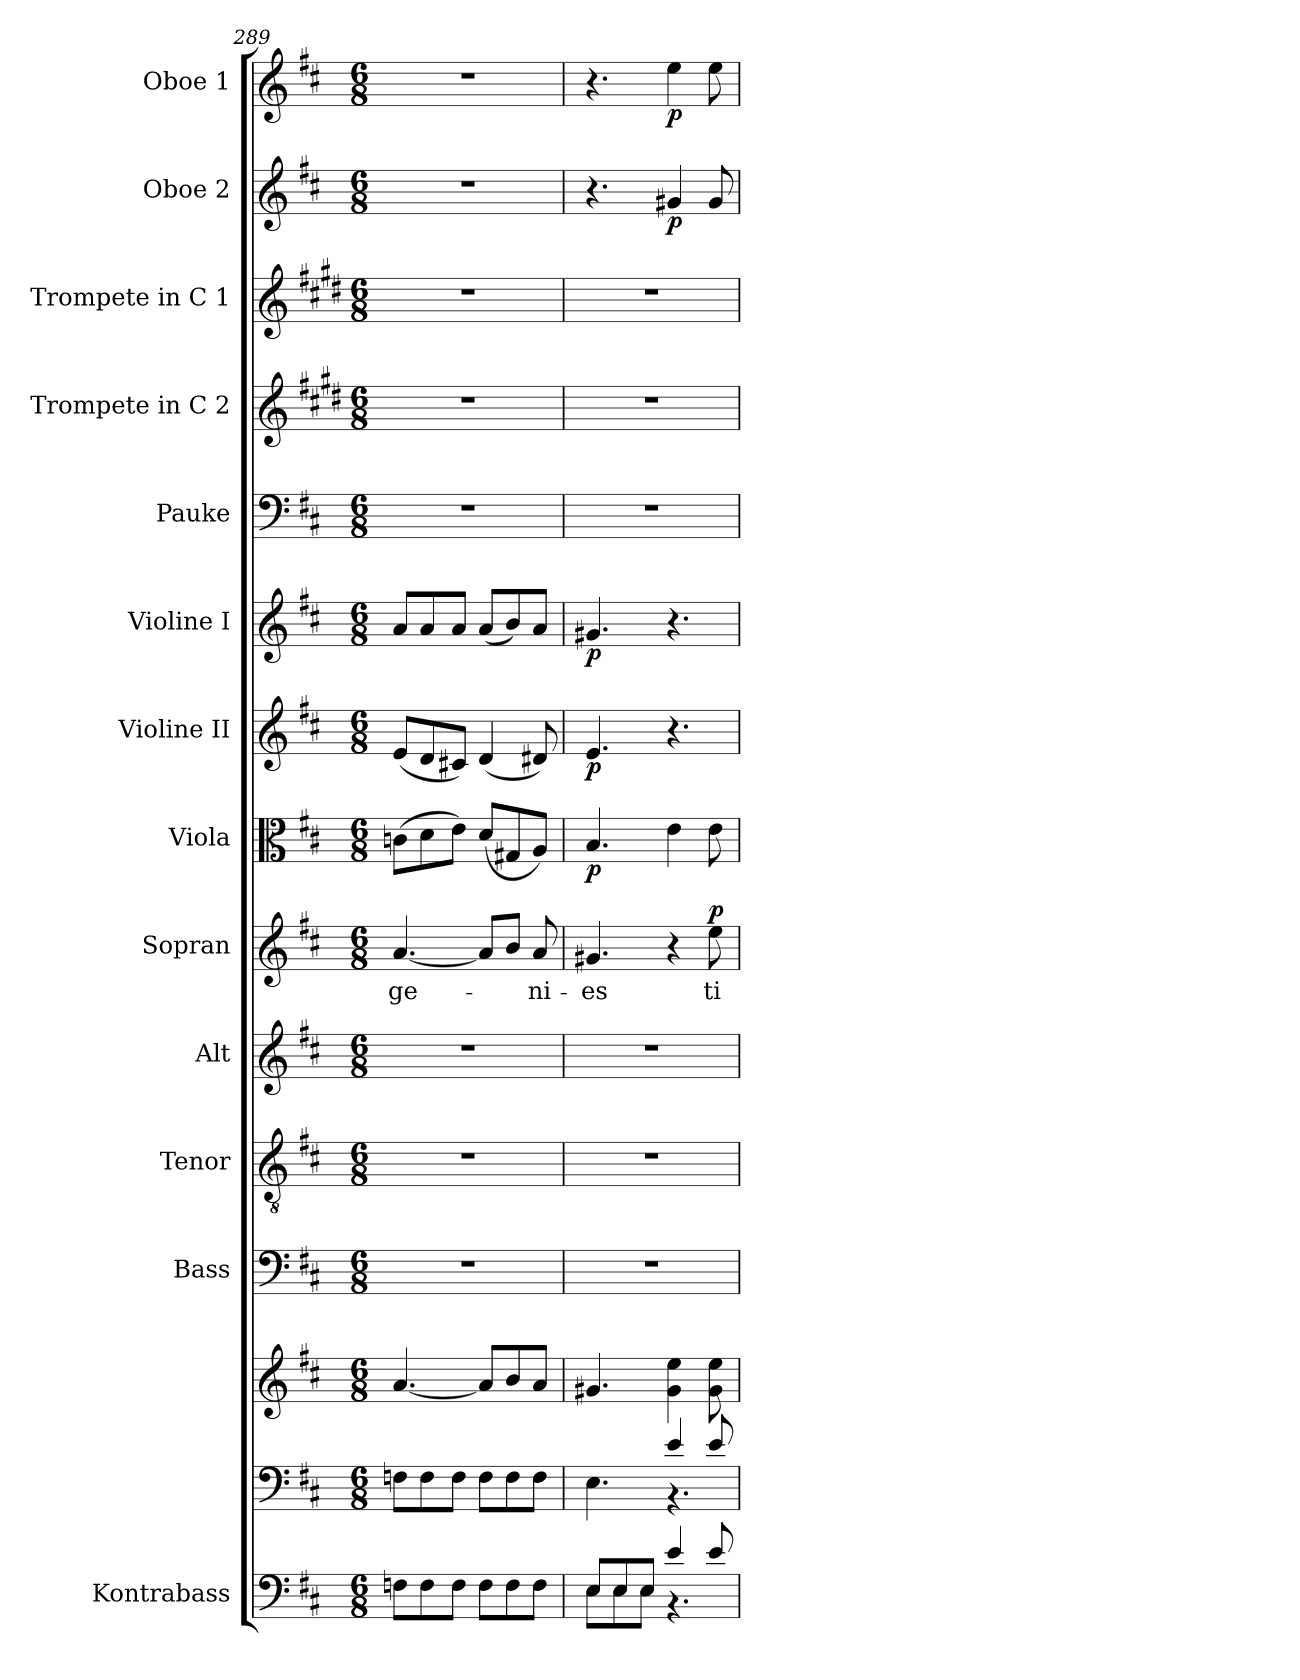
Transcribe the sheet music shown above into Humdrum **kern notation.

**kern	**kern	**kern	**kern	**kern	**kern	**kern	**text	**dynam	**kern	**dynam	**kern	**dynam	**kern	**dynam	**kern	**kern	**kern	**kern	**dynam	**kern	**dynam
*part14	*part13	*part13	*part12	*part11	*part10	*part9	*part9	*part9	*part8	*part8	*part7	*part7	*part6	*part6	*part5	*part4	*part3	*part2	*part2	*part1	*part1
*staff15	*staff14	*staff13	*staff12	*staff11	*staff10	*staff9	*staff9	*staff9	*staff8	*staff8	*staff7	*staff7	*staff6	*staff6	*staff5	*staff4	*staff3	*staff2	*staff2	*staff1	*staff1
*I"Kontrabass	*	*	*I"Bass	*I"Tenor	*I"Alt	*I"Sopran	*	*	*I"Viola	*	*I"Violine II	*	*I"Violine I	*	*I"Pauke	*I"Trompete in C 2	*I"Trompete in C 1	*I"Oboe 2	*	*I"Oboe 1	*
*I'Kb.	*	*	*I'B	*I'T	*I'A	*I'S	*	*	*I'Vla.	*	*I'Vl. II	*	*I'Vl. I	*	*I'Pk.	*	*	*I'Ob. 2	*	*I'Ob. 1	*
*clefF4	*clefF4	*clefG2	*clefF4	*clefGv2	*clefG2	*clefG2	*	*	*clefC3	*	*clefG2	*	*clefG2	*	*clefF4	*clefG2	*clefG2	*clefG2	*	*clefG2	*
*ITrd7c12	*	*	*	*	*	*	*	*	*	*	*	*	*	*	*	*ITrd1c2	*ITrd1c2	*	*	*	*
*k[f#c#]	*k[f#c#]	*k[f#c#]	*k[f#c#]	*k[f#c#]	*k[f#c#]	*k[f#c#]	*	*	*k[f#c#]	*	*k[f#c#]	*	*k[f#c#]	*	*k[f#c#]	*k[f#c#]	*k[f#c#]	*k[f#c#]	*	*k[f#c#]	*
*D:	*D:	*D:	*D:	*D:	*D:	*D:	*	*	*D:	*	*D:	*	*D:	*	*D:	*D:	*D:	*D:	*	*D:	*
*M6/8	*M6/8	*M6/8	*M6/8	*M6/8	*M6/8	*M6/8	*	*	*M6/8	*	*M6/8	*	*M6/8	*	*M6/8	*M6/8	*M6/8	*M6/8	*	*M6/8	*
=289	=289	=289	=289	=289	=289	=289	=289	=289	=289	=289	=289	=289	=289	=289	=289	=289	=289	=289	=289	=289	=289
!	!	!	!	!	!	!	!LO:LY:b	!	!	!	!	!	!	!	!	!	!	!	!	!	!
8FFn\L	8Fn\L	[4.a/	2.r	2.r	2.r	[4.a/	-ge-	.	(>8cn\L	.	(<8e/L	.	8a/L	.	2.r	2.r	2.r	2.r	.	2.r	.
8FF\	8F\	.	.	.	.	.	.	.	8d\	.	8d/	.	8a/	.	.	.	.	.	.	.	.
8FF\J	8F\J	.	.	.	.	.	.	.	8e\J)	.	8c#X/J)	.	8a/J	.	.	.	.	.	.	.	.
8FF\L	8F\L	8a/L]	.	.	.	8a/L]	.	.	(<8d/L	.	(<4d/	.	(<8a/L	.	.	.	.	.	.	.	.
8FF\	8F\	8b/	.	.	.	8b/J	.	.	8G#X/	.	.	.	8b/)	.	.	.	.	.	.	.	.
!	!	!	!	!	!	!	!LO:LY:b	!	!	!	!	!	!	!	!	!	!	!	!	!	!
8FF\J	8F\J	8a/J	.	.	.	8a/	-ni-	.	8A/J)	.	8d#X/)	.	8a/J	.	.	.	.	.	.	.	.
=290	=290	=290	=290	=290	=290	=290	=290	=290	=290	=290	=290	=290	=290	=290	=290	=290	=290	=290	=290	=290	=290
*^	*^	*	*	*	*	*	*	*	*	*	*	*	*	*	*	*	*	*	*	*	*
!	!	!	!	!	!	!	!	!	!LO:LY:b	!	!	!LO:DY:b	!	!LO:DY:b	!	!LO:DY:b	!	!	!	!	!	!	!
8EE/L	8EE\L	4.ryy	4.E\	4.g#X/	2.r	2.r	2.r	4.g#X/	-es	.	4.B/	p	4.e/	p	4.g#X/	p	2.r	2.r	2.r	4.r	.	4.r	.
8EE/	8EE\	.	.	.	.	.	.	.	.	.	.	.	.	.	.	.	.	.	.	.	.	.	.
8EE/J	8EE\J	.	.	.	.	.	.	.	.	.	.	.	.	.	.	.	.	.	.	.	.	.	.
!	!	!	!	!	!	!	!	!	!	!	!	!	!	!	!	!	!	!	!	!	!LO:DY:b	!	!LO:DY:b
4E/	4.r	4e/	4.r	4g#\ 4ee\	.	.	.	4r	.	.	4e\	.	4.r	.	4.r	.	.	.	.	4g#X/	p	4ee\	p
!	!	!	!	!	!	!	!	!	!LO:LY:b	!LO:DY:a	!	!	!	!	!	!	!	!	!	!	!	!	!
8E/	.	8e/	.	8g#\ 8ee\	.	.	.	8ee\	ti-	p	8e\	.	.	.	.	.	.	.	.	8g#/	.	8ee\	.
*v	*v	*	*	*	*	*	*	*	*	*	*	*	*	*	*	*	*	*	*	*	*	*	*
*	*v	*v	*	*	*	*	*	*	*	*	*	*	*	*	*	*	*	*	*	*	*	*
=	=	=	=	=	=	=	=	=	=	=	=	=	=	=	=	=	=	=	=	=	=
*-	*-	*-	*-	*-	*-	*-	*-	*-	*-	*-	*-	*-	*-	*-	*-	*-	*-	*-	*-	*-	*-
